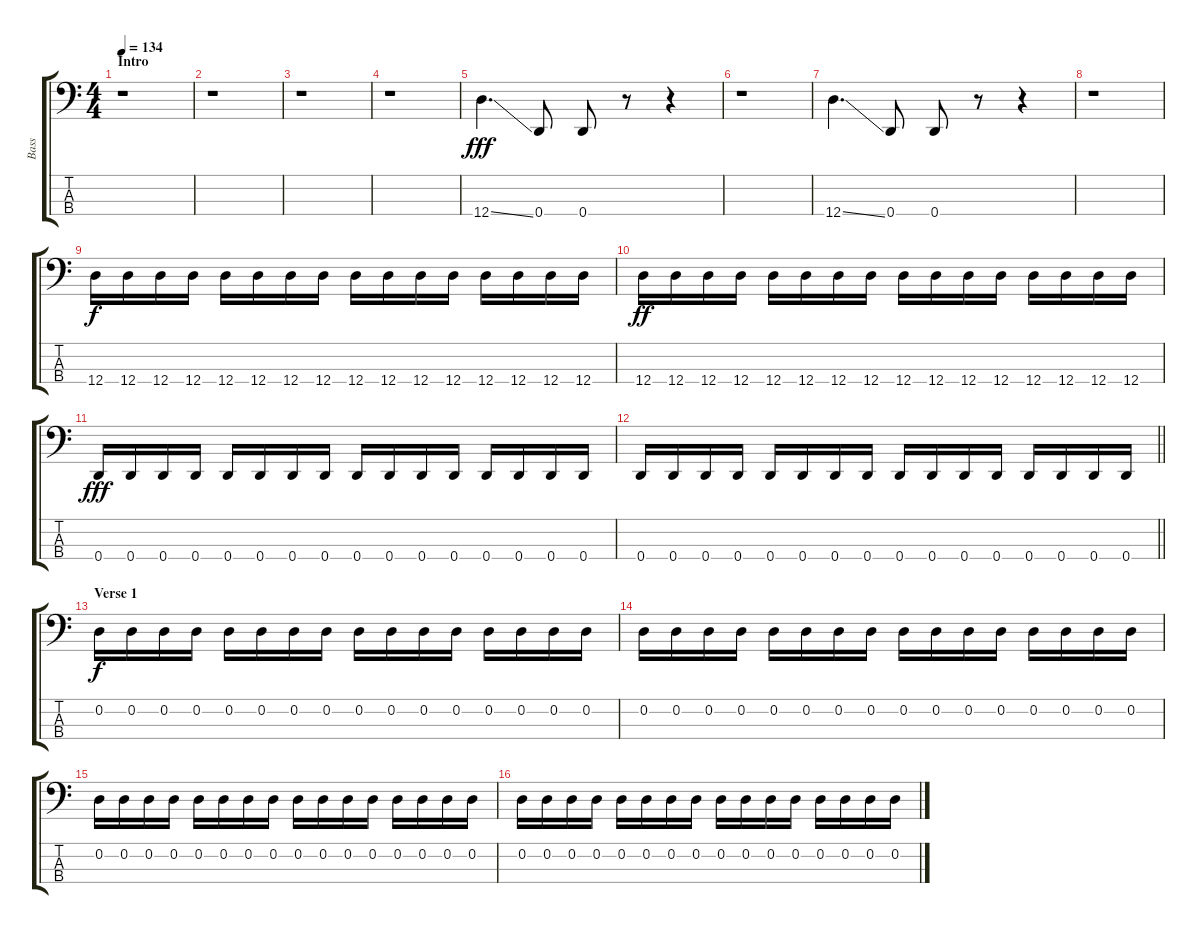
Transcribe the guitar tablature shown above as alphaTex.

\track ("Bass" "Bass") {instrument synthbass2}
\staff {score tabs}
\tuning (G2 D2 A1 D1) {hide}
\ts (4 4)
\section ("" "Intro")
\tempo 134
\clef f4
\ks c
r.1{dy fff instrument synthbass2} |
r.1 |
r.1 |
r.1 |
12.4{ss}.4{d} 0.4.8 0.4.8 r.8 r.4 |
r.1 |
12.4{ss}.4{d} 0.4.8 0.4.8 r.8 r.4 |
r.1 |
12.4.16{dy f} 12.4.16 12.4.16 12.4.16 12.4.16 12.4.16 12.4.16 12.4.16 12.4.16 12.4.16 12.4.16 12.4.16 12.4.16 12.4.16 12.4.16 12.4.16 |
12.4.16{dy ff} 12.4.16 12.4.16 12.4.16 12.4.16 12.4.16 12.4.16 12.4.16 12.4.16 12.4.16 12.4.16 12.4.16 12.4.16 12.4.16 12.4.16 12.4.16 |
0.4.16{dy fff} 0.4.16 0.4.16 0.4.16 0.4.16 0.4.16 0.4.16 0.4.16 0.4.16 0.4.16 0.4.16 0.4.16 0.4.16 0.4.16 0.4.16 0.4.16 |
\barLineRight lightlight
0.4.16 0.4.16 0.4.16 0.4.16 0.4.16 0.4.16 0.4.16 0.4.16 0.4.16 0.4.16 0.4.16 0.4.16 0.4.16 0.4.16 0.4.16 0.4.16 |
\section ("" "Verse 1")
0.2.16{dy f} 0.2.16 0.2.16 0.2.16 0.2.16 0.2.16 0.2.16 0.2.16 0.2.16 0.2.16 0.2.16 0.2.16 0.2.16 0.2.16 0.2.16 0.2.16 |
0.2.16 0.2.16 0.2.16 0.2.16 0.2.16 0.2.16 0.2.16 0.2.16 0.2.16 0.2.16 0.2.16 0.2.16 0.2.16 0.2.16 0.2.16 0.2.16 |
0.2.16 0.2.16 0.2.16 0.2.16 0.2.16 0.2.16 0.2.16 0.2.16 0.2.16 0.2.16 0.2.16 0.2.16 0.2.16 0.2.16 0.2.16 0.2.16 |
0.2.16 0.2.16 0.2.16 0.2.16 0.2.16 0.2.16 0.2.16 0.2.16 0.2.16 0.2.16 0.2.16 0.2.16 0.2.16 0.2.16 0.2.16 0.2.16
